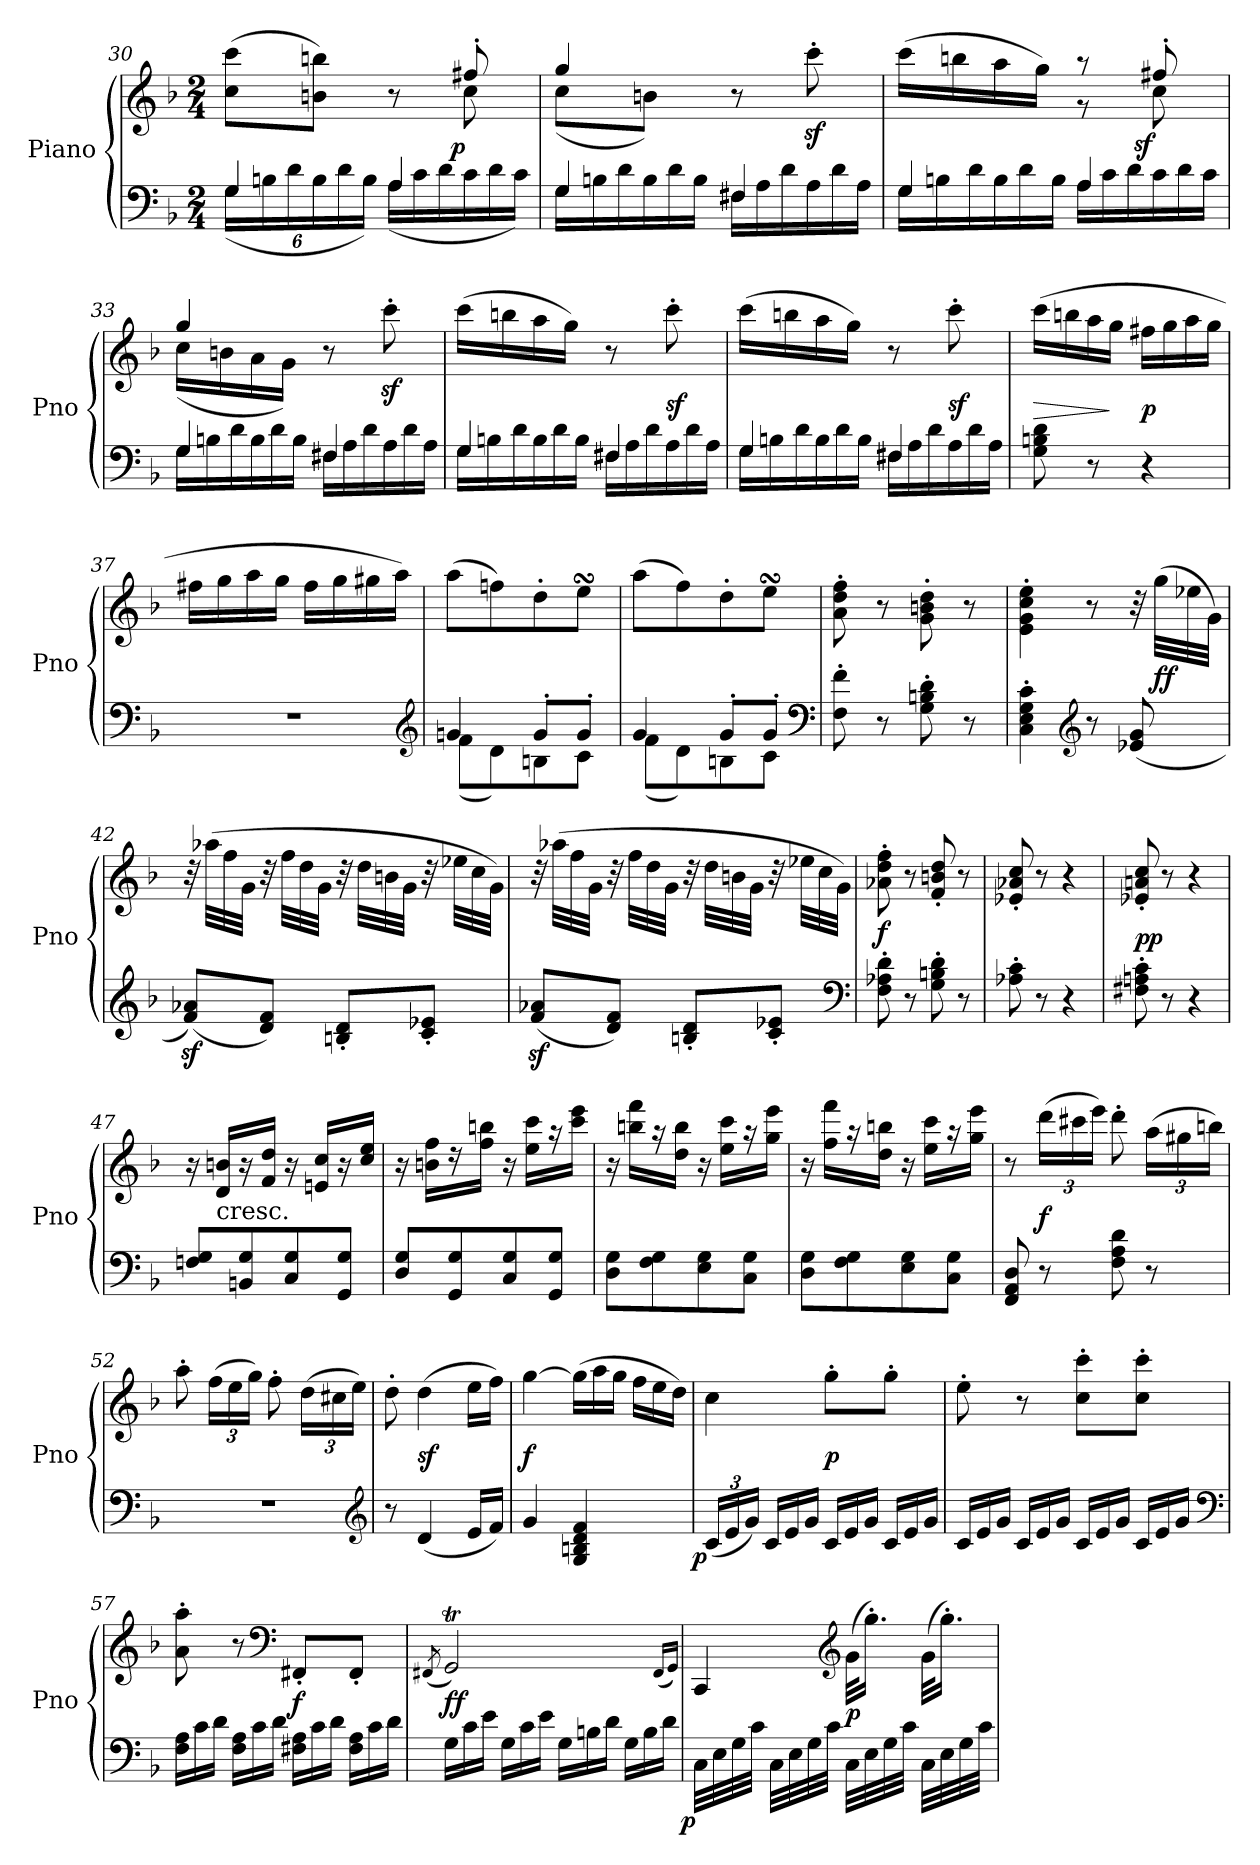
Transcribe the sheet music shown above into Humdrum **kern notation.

**kern	**kern	**dynam
*part1	*part1	*part1
*staff2	*staff1	*staff1/2
*I"Piano	*	*
*I'Pno	*	*
*clefF4	*clefG2	*
*k[b-]	*k[b-]	*
*F:	*F:	*
*M2/4	*M2/4	*
=30	=30	=30
*^	*	*
*	*Xbrackettup	*	*
*	*	*^	*
4G	(>24GLL	(>8cc 8cccL	4.ryy	.
.	24Bn	.	.	.
.	24d	.	.	.
.	24B	8bn 8bbnJ)	.	.
.	24d	.	.	.
.	24BJJ)	.	.	.
*	*Xtuplet	*	*	*
4A	(>24ALL	8r	.	.
.	24c	.	.	.
.	24d	.	.	.
!	!	!	!	!LO:DY:rj
.	24c	8ff#X'	8cc	p
.	24d	.	.	.
.	24cJJ)	.	.	.
=31	=31	=31	=31	=31
4G	24GLL	4gg	(>8ccL	.
.	24Bn	.	.	.
.	24d	.	.	.
.	24B	.	8bnJ)	.
.	24d	.	.	.
.	24BJJ	.	.	.
4F#X	24F#XLL	4ryy	8r	.
.	24A	.	.	.
.	24d	.	.	.
.	24A	.	8cccz<'	.
.	24d	.	.	.
.	24AJJ	.	.	.
=32	=32	=32	=32	=32
4G	24GLL	4ryy	(16cccLL	.
.	24Bn	.	.	.
.	.	.	16bbn	.
.	24d	.	.	.
.	24B	.	16aa	.
.	24d	.	.	.
.	.	.	16ggJJ)	.
.	24BJJ	.	.	.
4A	24ALL	8r	8r	.
.	24c	.	.	.
.	24d	.	.	.
!	!	!	!	!LO:DY:rj
.	24c	8ff#X'	8cc	sf
.	24d	.	.	.
.	24cJJ	.	.	.
=33	=33	=33	=33	=33
4G	24GLL	4gg	(>16ccLL	.
.	24Bn	.	.	.
.	.	.	16bn	.
.	24d	.	.	.
.	24B	.	16a	.
.	24d	.	.	.
.	.	.	16gJJ)	.
.	24BJJ	.	.	.
4F#X	24F#XLL	4ryy	8r	.
.	24A	.	.	.
.	24d	.	.	.
.	24A	.	8cccz<'	.
.	24d	.	.	.
.	24AJJ	.	.	.
*	*	*v	*v	*
=34	=34	=34	=34
4G	24GLL	(16cccLL	.
.	24Bn	.	.
.	.	16bbn	.
.	24d	.	.
.	24B	16aa	.
.	24d	.	.
.	.	16ggJJ)	.
.	24BJJ	.	.
4F#X	24F#XLL	8r	.
.	24A	.	.
.	24d	.	.
.	24A	8ccc'	sf
.	24d	.	.
.	24AJJ	.	.
=35	=35	=35	=35
4G	24GLL	(16cccLL	.
.	24Bn	.	.
.	.	16bbn	.
.	24d	.	.
.	24B	16aa	.
.	24d	.	.
.	.	16ggJJ)	.
.	24BJJ	.	.
4F#X	24F#XLL	8r	.
.	24A	.	.
.	24d	.	.
.	24A	8ccc'	sf
.	24d	.	.
.	24AJJ	.	.
*v	*v	*	*
=36	=36	=36
8G 8Bn 8d	(16cccLL	>
.	16bbn	.
8r	16aa	.
.	16ggJJ	]
4r	16ff#XLL	p
.	16gg	.
.	16aa	.
.	16ggJJ	.
=37	=37	=37
2r	16ff#XLL	.
.	16gg	.
.	16aa	.
.	16ggJJ	.
.	16ff#LL	.
.	16gg	.
.	16gg#X	.
.	16aaJJ)	.
*clefG2	*	*
=38	=38	=38
*^	*	*
4gn	(>8fL	(8aaL	.
.	8d)	8ffn)	.
8g'L	8Bn	8dd'	.
8g'J	8cJ	8eesSsSJ	.
=39	=39	=39	=39
4g	(>8fL	(8aaL	.
.	8d)	8ff)	.
8g'L	8Bn	8dd'	.
8g'J	8cJ	8eesSsSJ	.
*v	*v	*	*
*clefF4	*	*
=40	=40	=40
8F' 8f'	8a' 8dd' 8ff'	.
8r	8r	.
8G' 8Bn' 8d'	8g' 8bn' 8dd'	.
8r	8r	.
=41	=41	=41
4C' 4E' 4G' 4c'	4e'\ 4g'\ 4cc'\ 4ee'\	.
*clefG2	*	*
8r	8r	.
(8e-X 8g	32r	.
.	(32ggLLL	ff
.	32ee-X	.
.	32gJJJ)	.
=42	=42	=42
(8fz 8a-XzL)	32r	.
.	(32aa-XLLL	.
.	32ff	.
.	32gJJJ	.
8d 8fJ)	32r	.
.	32ffLLL	.
.	32dd	.
.	32gJJJ	.
8Bn' 8d'L	32r	.
.	32ddLLL	.
.	32bn	.
.	32gJJJ	.
8c' 8e-X'J	32r	.
.	32ee-XLLL	.
.	32cc	.
.	32gJJJ)	.
=43	=43	=43
(8fz 8a-XzL	32r	.
.	(32aa-XLLL	.
.	32ff	.
.	32gJJJ	.
8d 8fJ)	32r	.
.	32ffLLL	.
.	32dd	.
.	32gJJJ	.
8Bn' 8d'L	32r	.
.	32ddLLL	.
.	32bn	.
.	32gJJJ	.
8c' 8e-X'J	32r	.
.	32ee-XLLL	.
.	32cc	.
.	32gJJJ)	.
*clefF4	*	*
=44	=44	=44
8F' 8A-X' 8d'	8a-X' 8dd' 8ff'	f
8r	8r	.
8G' 8Bn' 8d'	8f' 8bn' 8dd'	.
8r	8r	.
=45	=45	=45
8A-X' 8c'	8e-X' 8a-X' 8cc'	.
8r	8r	.
4r	4r	.
=46	=46	=46
8F#X' 8An' 8c'	8e-X' 8an' 8cc'	pp
8r	8r	.
4r	4r	.
=47	=47	=47
8Fn 8GL	16r	.
!	!LO:TX:c:t=cresc.	!
.	16d 16bnLL	.
8BBn 8G	16r	.
.	16f 16ddJJ	.
8C 8G	16r	.
.	16en/ 16cc/LL	.
8GG 8GJ	16r	.
.	16cc/ 16ee/JJ	.
=48	=48	=48
8D 8GL	16r	.
.	16bn 16ffLL	.
8GG 8G	16r	.
.	16ff 16bbnJJ	.
8C 8G	16r	.
.	16ee 16cccLL	.
8GG 8GJ	16r	.
.	16ccc 16eeeJJ	.
=49	=49	=49
8D 8GL	16r	.
.	16bbn 16fffLL	.
8F 8G	16r	.
.	16dd 16bbJJ	.
8E 8G	16r	.
.	16ee 16cccLL	.
8C 8GJ	16r	.
.	16gg 16eeeJJ	.
=50	=50	=50
8D 8GL	16r	.
.	16ff 16fffLL	.
8F 8G	16r	.
.	16dd 16bbnJJ	.
8E 8G	16r	.
.	16ee 16cccLL	.
8C 8GJ	16r	.
.	16gg 16eeeJJ	.
=51	=51	=51
8FF 8AA 8D	8r	.
8r	(24dddLL	f
.	24ccc#X	.
.	24eeeJJ)	.
8F 8A 8d	8ddd'	.
8r	(24aaLL	.
.	24gg#X	.
.	24bbnJJ)	.
=52	=52	=52
2r	8aa'	.
.	(24ffLL	.
.	24ee	.
.	24ggJJ)	.
.	8ff'	.
.	(24ddLL	.
.	24cc#X	.
.	24eeJJ)	.
*clefG2	*	*
=53	=53	=53
8r	8dd'	.
(4d	(4dd	sf
16eLL	16eeLL	.
16fJJ)	16ffJJ)	.
=54	=54	=54
4g	[4gg	f
*	*Xtuplet	*
4G 4Bn 4d 4f	(24ggLL]	.
.	24aa	.
.	24ggJJ	.
.	24ffLL	.
.	24ee	.
.	24ddJJ)	.
=55	=55	=55
*tuplet	*	*
!	!	!LO:DY:b=2:rj
(24cLL	4cc	p
24e	.	.
24gJJ)	.	.
*Xtuplet	*	*
24cLL	.	.
24e	.	.
24gJJ	.	.
24cLL	8gg'L	p
24e	.	.
24gJJ	.	.
24cLL	8gg'J	.
24e	.	.
24gJJ	.	.
=56	=56	=56
24cLL	8ee'	.
24e	.	.
24gJJ	.	.
24cLL	8r	.
24e	.	.
24gJJ	.	.
24cLL	8cc' 8ccc'L	.
24e	.	.
24gJJ	.	.
24cLL	8cc' 8ccc'J	.
24e	.	.
24gJJ	.	.
*clefF4	*	*
=57	=57	=57
24F 24ALL	8a' 8aa'	.
24c	.	.
24dJJ	.	.
24F 24ALL	8r	.
24c	.	.
24dJJ	.	.
*	*clefF4	*
24F#X 24ALL	8FF#X'L	f
24c	.	.
24dJJ	.	.
24F# 24ALL	8FF#'J	.
24c	.	.
24dJJ	.	.
=58	=58	=58
.	(8qFF#X	.
24GLL	2GGT)	ff
24c	.	.
24eJJ	.	.
24GLL	.	.
24c	.	.
24eJJ	.	.
24GLL	.	.
24Bn	.	.
24dJJ	.	.
24GLL	.	.
24B	.	.
24dJJ	.	.
.	(16qFF#LL	.
.	16qGGJJ)	.
=59	=59	=59
!	!	!LO:DY:b=2:rj
32CLLL	4CCTTT	p
32E	.	.
32G	.	.
32cJJJ	.	.
32CLLL	.	.
32E	.	.
32G	.	.
32cJJJ	.	.
*	*clefG2	*
32CLLL	(32gKLL	p
32E	16.gg'JJ)	.
32G	.	.
32cJJJ	.	.
32CLLL	(32gKLL	.
32E	16.gg'JJ)	.
32G	.	.
32cJJJ	.	.
=	=	=
*-	*-	*-
